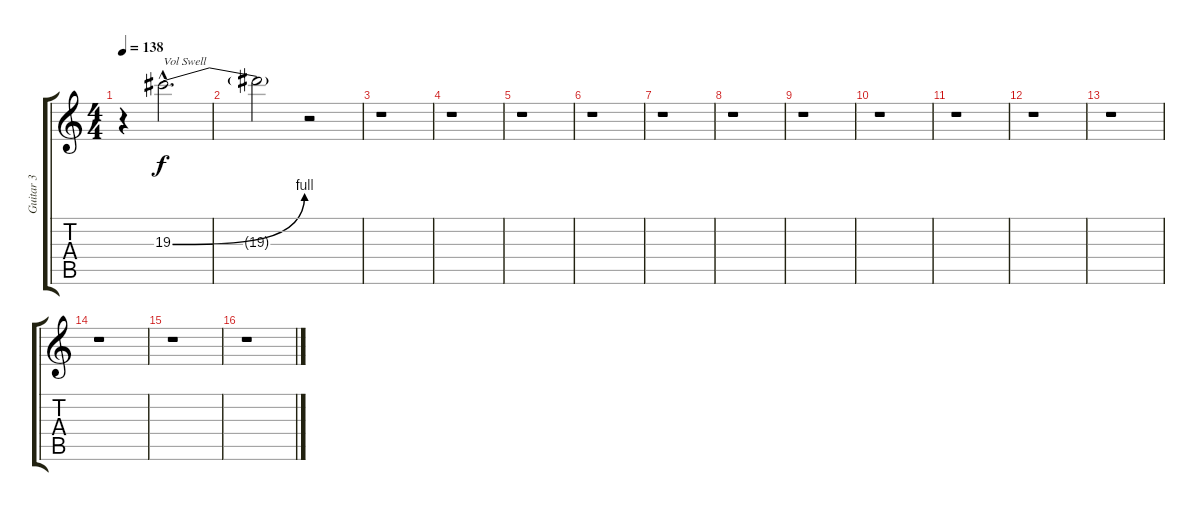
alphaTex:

\track ("Guitar 3" "Guitar 3") {instrument overdrivenguitar}
\staff {score tabs}
\tuning (Eb4 Bb3 Gb3 Db3 Ab2 Eb2) {hide}
\ts (4 4)
\tempo 138
\clef g2
\ks c
r.4{dy f} 19.3{be (bend 0 0 60 4) hac}.2{d txt "Vol Swell"} |
19.3{t}.2 r.2 |
r.1 |
r.1 |
r.1 |
r.1 |
r.1 |
r.1 |
r.1 |
r.1 |
r.1 |
r.1 |
r.1 |
r.1 |
r.1 |
r.1
